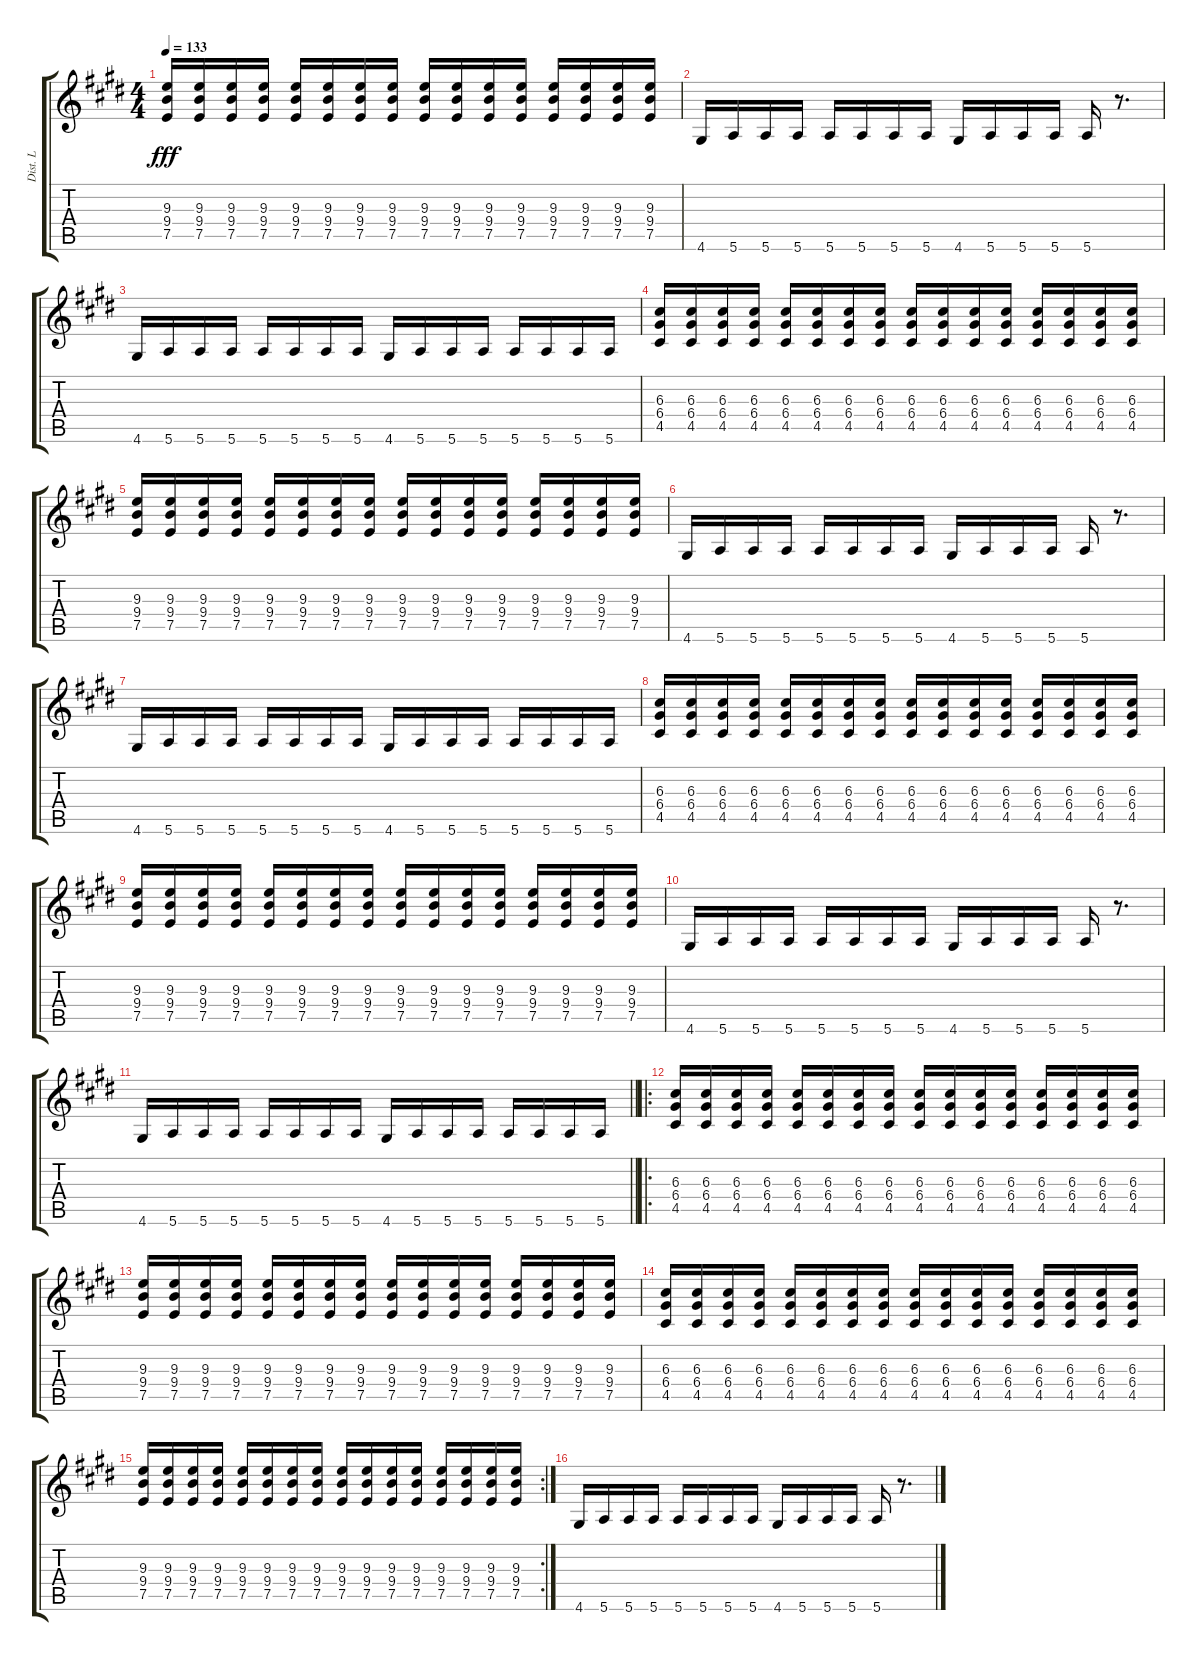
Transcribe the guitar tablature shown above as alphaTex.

\track ("Dist. L" "Dist. L") {instrument distortionguitar}
\staff {score tabs}
\tuning (E4 B3 G3 D3 A2 E2) {hide}
\ts (4 4)
\tempo 133
\clef g2
\ks c#minor
(9.3 9.4 7.5).16{dy fff} (9.3 9.4 7.5).16 (9.3 9.4 7.5).16 (9.3 9.4 7.5).16 (9.3 9.4 7.5).16 (9.3 9.4 7.5).16 (9.3 9.4 7.5).16 (9.3 9.4 7.5).16 (9.3 9.4 7.5).16 (9.3 9.4 7.5).16 (9.3 9.4 7.5).16 (9.3 9.4 7.5).16 (9.3 9.4 7.5).16 (9.3 9.4 7.5).16 (9.3 9.4 7.5).16 (9.3 9.4 7.5).16 |
4.6.16 5.6.16 5.6.16 5.6.16 5.6.16 5.6.16 5.6.16 5.6.16 4.6.16 5.6.16 5.6.16 5.6.16 5.6.16 r.8{d} |
\ks e
4.6.16 5.6.16 5.6.16 5.6.16 5.6.16 5.6.16 5.6.16 5.6.16 4.6.16 5.6.16 5.6.16 5.6.16 5.6.16 5.6.16 5.6.16 5.6.16 |
\ks c#minor
(6.3 6.4 4.5).16 (6.3 6.4 4.5).16 (6.3 6.4 4.5).16 (6.3 6.4 4.5).16 (6.3 6.4 4.5).16 (6.3 6.4 4.5).16 (6.3 6.4 4.5).16 (6.3 6.4 4.5).16 (6.3 6.4 4.5).16 (6.3 6.4 4.5).16 (6.3 6.4 4.5).16 (6.3 6.4 4.5).16 (6.3 6.4 4.5).16 (6.3 6.4 4.5).16 (6.3 6.4 4.5).16 (6.3 6.4 4.5).16 |
(9.3 9.4 7.5).16 (9.3 9.4 7.5).16 (9.3 9.4 7.5).16 (9.3 9.4 7.5).16 (9.3 9.4 7.5).16 (9.3 9.4 7.5).16 (9.3 9.4 7.5).16 (9.3 9.4 7.5).16 (9.3 9.4 7.5).16 (9.3 9.4 7.5).16 (9.3 9.4 7.5).16 (9.3 9.4 7.5).16 (9.3 9.4 7.5).16 (9.3 9.4 7.5).16 (9.3 9.4 7.5).16 (9.3 9.4 7.5).16 |
\ks e
4.6.16 5.6.16 5.6.16 5.6.16 5.6.16 5.6.16 5.6.16 5.6.16 4.6.16 5.6.16 5.6.16 5.6.16 5.6.16 r.8{d} |
\ks c#minor
4.6.16 5.6.16 5.6.16 5.6.16 5.6.16 5.6.16 5.6.16 5.6.16 4.6.16 5.6.16 5.6.16 5.6.16 5.6.16 5.6.16 5.6.16 5.6.16 |
(6.3 6.4 4.5).16 (6.3 6.4 4.5).16 (6.3 6.4 4.5).16 (6.3 6.4 4.5).16 (6.3 6.4 4.5).16 (6.3 6.4 4.5).16 (6.3 6.4 4.5).16 (6.3 6.4 4.5).16 (6.3 6.4 4.5).16 (6.3 6.4 4.5).16 (6.3 6.4 4.5).16 (6.3 6.4 4.5).16 (6.3 6.4 4.5).16 (6.3 6.4 4.5).16 (6.3 6.4 4.5).16 (6.3 6.4 4.5).16 |
\ks e
(9.3 9.4 7.5).16 (9.3 9.4 7.5).16 (9.3 9.4 7.5).16 (9.3 9.4 7.5).16 (9.3 9.4 7.5).16 (9.3 9.4 7.5).16 (9.3 9.4 7.5).16 (9.3 9.4 7.5).16 (9.3 9.4 7.5).16 (9.3 9.4 7.5).16 (9.3 9.4 7.5).16 (9.3 9.4 7.5).16 (9.3 9.4 7.5).16 (9.3 9.4 7.5).16 (9.3 9.4 7.5).16 (9.3 9.4 7.5).16 |
\ks c#minor
4.6.16 5.6.16 5.6.16 5.6.16 5.6.16 5.6.16 5.6.16 5.6.16 4.6.16 5.6.16 5.6.16 5.6.16 5.6.16 r.8{d} |
\barLineRight lightlight
4.6.16 5.6.16 5.6.16 5.6.16 5.6.16 5.6.16 5.6.16 5.6.16 4.6.16 5.6.16 5.6.16 5.6.16 5.6.16 5.6.16 5.6.16 5.6.16 |
\ro
\ks e
(6.3 6.4 4.5).16 (6.3 6.4 4.5).16 (6.3 6.4 4.5).16 (6.3 6.4 4.5).16 (6.3 6.4 4.5).16 (6.3 6.4 4.5).16 (6.3 6.4 4.5).16 (6.3 6.4 4.5).16 (6.3 6.4 4.5).16 (6.3 6.4 4.5).16 (6.3 6.4 4.5).16 (6.3 6.4 4.5).16 (6.3 6.4 4.5).16 (6.3 6.4 4.5).16 (6.3 6.4 4.5).16 (6.3 6.4 4.5).16 |
\ks c#minor
(9.3 9.4 7.5).16 (9.3 9.4 7.5).16 (9.3 9.4 7.5).16 (9.3 9.4 7.5).16 (9.3 9.4 7.5).16 (9.3 9.4 7.5).16 (9.3 9.4 7.5).16 (9.3 9.4 7.5).16 (9.3 9.4 7.5).16 (9.3 9.4 7.5).16 (9.3 9.4 7.5).16 (9.3 9.4 7.5).16 (9.3 9.4 7.5).16 (9.3 9.4 7.5).16 (9.3 9.4 7.5).16 (9.3 9.4 7.5).16 |
\ks e
(6.3 6.4 4.5).16 (6.3 6.4 4.5).16 (6.3 6.4 4.5).16 (6.3 6.4 4.5).16 (6.3 6.4 4.5).16 (6.3 6.4 4.5).16 (6.3 6.4 4.5).16 (6.3 6.4 4.5).16 (6.3 6.4 4.5).16 (6.3 6.4 4.5).16 (6.3 6.4 4.5).16 (6.3 6.4 4.5).16 (6.3 6.4 4.5).16 (6.3 6.4 4.5).16 (6.3 6.4 4.5).16 (6.3 6.4 4.5).16 |
\rc 2
\ks c#minor
(9.3 9.4 7.5).16 (9.3 9.4 7.5).16 (9.3 9.4 7.5).16 (9.3 9.4 7.5).16 (9.3 9.4 7.5).16 (9.3 9.4 7.5).16 (9.3 9.4 7.5).16 (9.3 9.4 7.5).16 (9.3 9.4 7.5).16 (9.3 9.4 7.5).16 (9.3 9.4 7.5).16 (9.3 9.4 7.5).16 (9.3 9.4 7.5).16 (9.3 9.4 7.5).16 (9.3 9.4 7.5).16 (9.3 9.4 7.5).16 |
\ks e
4.6.16 5.6.16 5.6.16 5.6.16 5.6.16 5.6.16 5.6.16 5.6.16 4.6.16 5.6.16 5.6.16 5.6.16 5.6.16 r.8{d}
